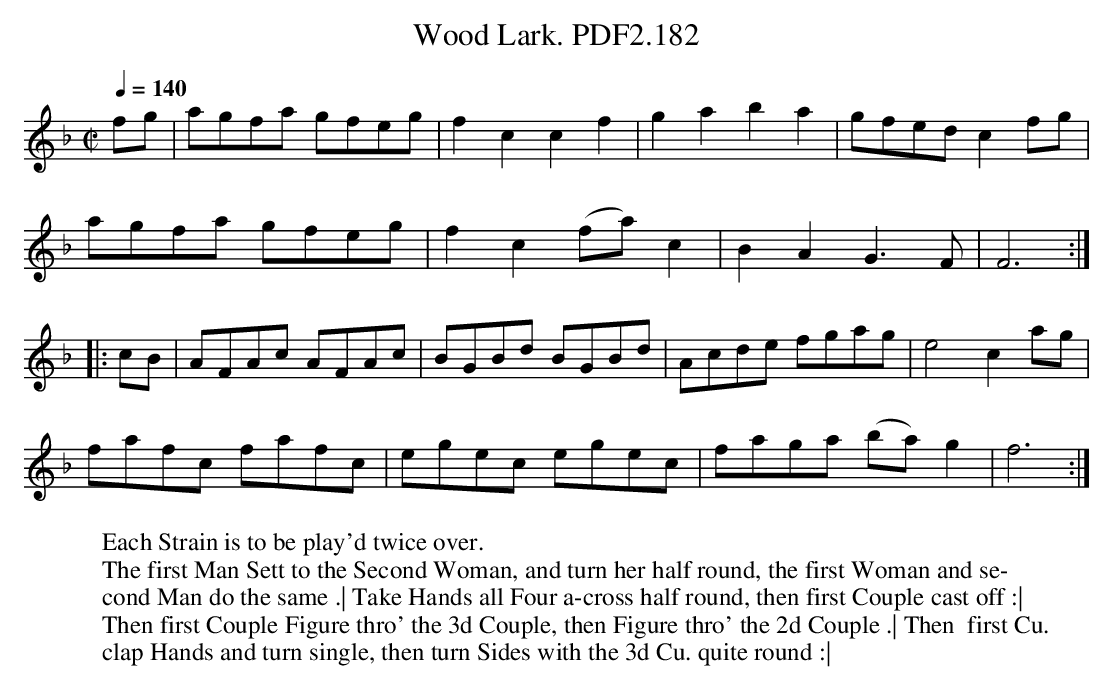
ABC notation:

X:1
T:Wood Lark. PDF2.182
M:C|
L:1/8
Q:1/4=140
K:F
fg|agfa gfeg|f2c2c2f2|g2a2b2a2|gfedc2fg|
agfa gfeg|f2c2(fa)c2|B2A2G3F|F6:|
|:cB|AFAc AFAc|BGBd BGBd|Acde fgag|e4c2ag|
fafc fafc|egec egec|faga (ba)g2|f6:|
W:Each Strain is to be play'd twice over.
W:The first Man Sett to the Second Woman, and turn her half round, the first Woman and se-
W:cond Man do the same .| Take Hands all Four a-cross half round, then first Couple cast off :|
W:Then first Couple Figure thro' the 3d Couple, then Figure thro' the 2d Couple .| Then  first Cu.
W:clap Hands and turn single, then turn Sides with the 3d Cu. quite round :|
